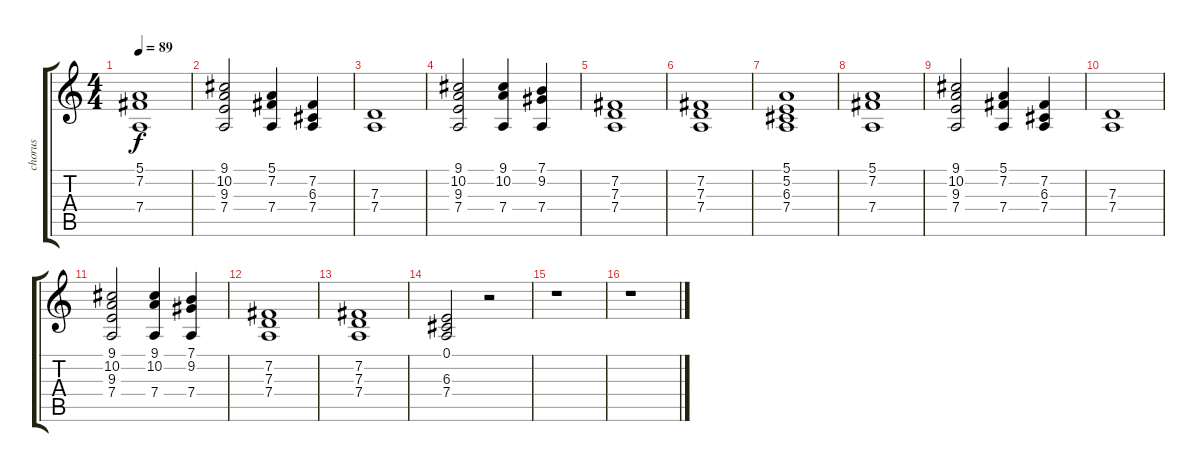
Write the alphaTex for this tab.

\track ("chorus" "chorus") {instrument fx4atmosphere}
\staff {score tabs}
\tuning (E4 B3 G3 D3 A2 E2) {hide}
\ts (4 4)
\tempo 89
\clef g2
\ks c
(5.1 7.2 7.4).1{dy f} |
(9.1 10.2 9.3 7.4).2 (5.1 7.2 7.4).4 (7.2 6.3 7.4).4 |
(7.3 7.4).1 |
(9.1 10.2 9.3 7.4).2 (9.1 10.2 7.4).4 (7.1 9.2 7.4).4 |
(7.2 7.3 7.4).1 |
(7.2 7.3 7.4).1 |
(5.1 5.2 6.3 7.4).1 |
(5.1 7.2 7.4).1 |
(9.1 10.2 9.3 7.4).2 (5.1 7.2 7.4).4 (7.2 6.3 7.4).4 |
(7.3 7.4).1 |
(9.1 10.2 9.3 7.4).2 (9.1 10.2 7.4).4 (7.1 9.2 7.4).4 |
(7.2 7.3 7.4).1 |
(7.2 7.3 7.4).1 |
(0.1 6.3 7.4).2 r.2 |
r.1 |
r.1
